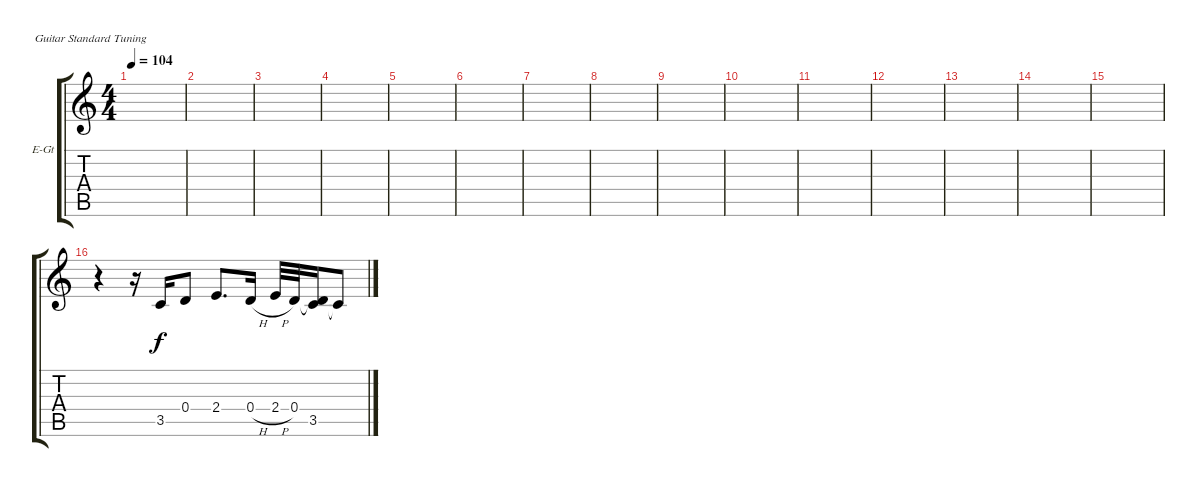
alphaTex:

\defaultSystemsLayout 4
\bracketExtendMode groupsimilarinstruments
\firstSystemTrackNameOrientation horizontal
\otherSystemsTrackNameOrientation horizontal
\track ("Electric Guitar" "E-Gt") {instrument distortionguitar}
\staff {score tabs}
\tuning (E4 B3 G3 D3 A2 E2)
\ts (4 4)
\tempo 104
\clef g2
\ks c
|
|
|
|
|
|
|
|
|
|
|
|
|
|
|
r.4 r.16 3.5.16 0.4.8 2.4.8{d} 0.4{h}.16 2.4{h}.32 0.4.32 (0.4{t} 3.5).16 3.5{t}.8
